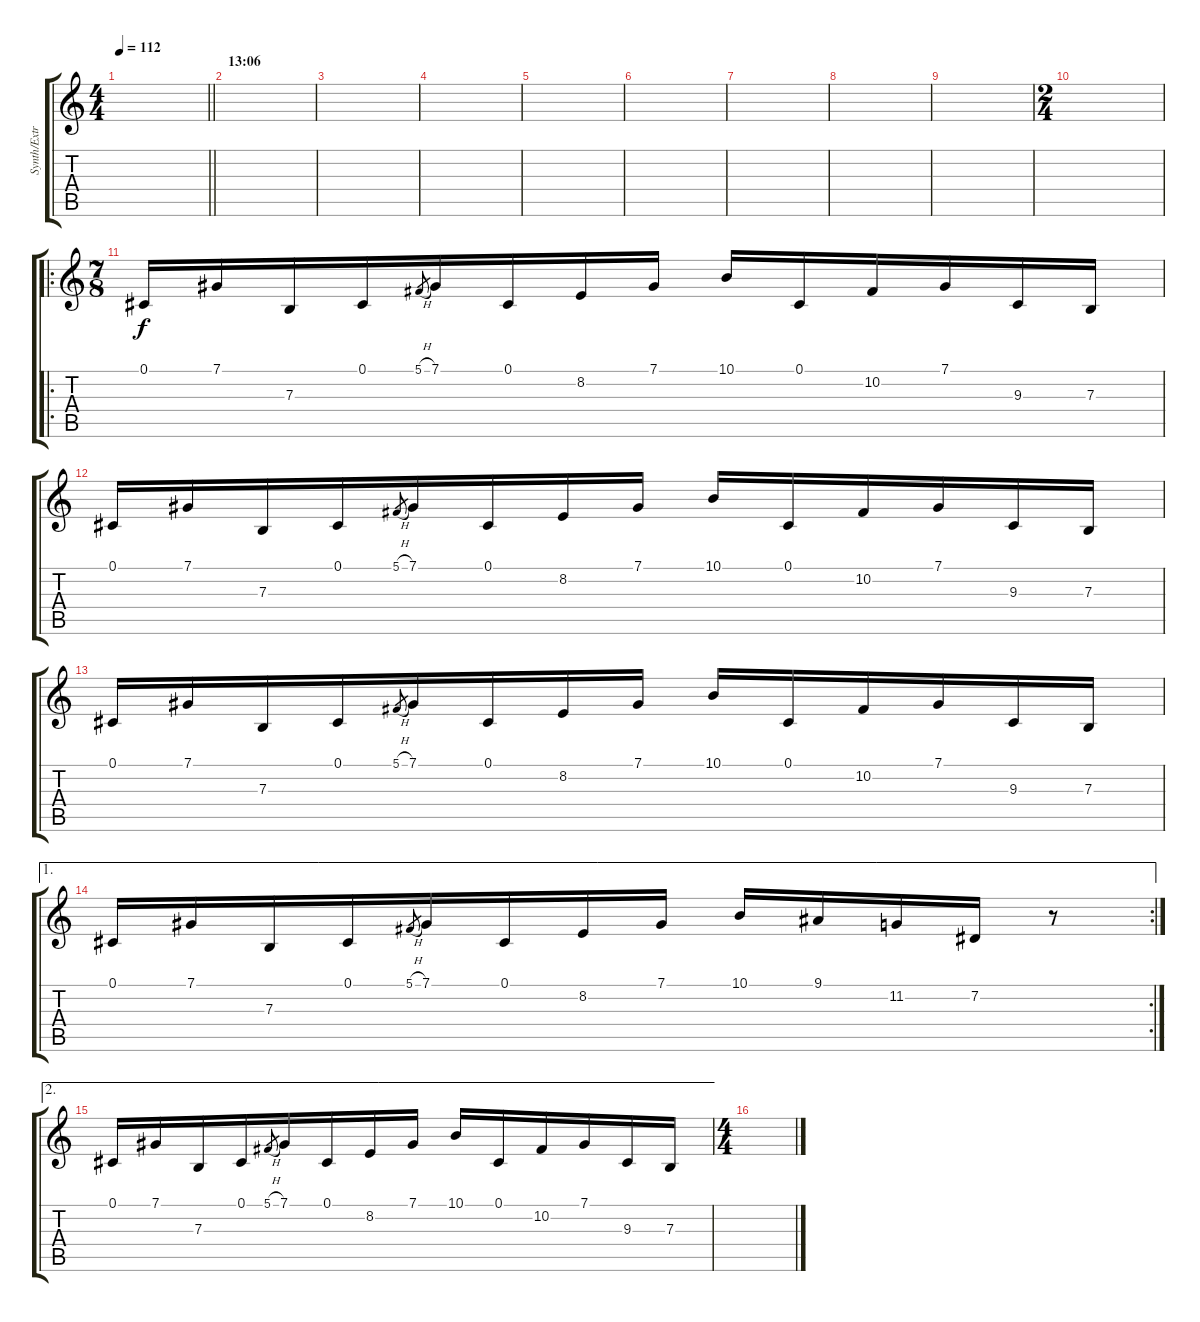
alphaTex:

\track ("Synth/Extra Guitar II/Vocals" "Synth/Extr") {instrument lead2sawtooth}
\staff {score tabs}
\tuning (Db4 Ab3 E3 B2 Gb2 Db2) {hide}
\ts (4 4)
\tempo 112
\clef g2
\barLineRight lightlight
\ks c
|
\section ("" "13:06")
|
|
|
|
|
|
|
|
\ts (2 4)
|
\ro
\ts (7 8)
0.1.16{instrument acousticguitarsteel} 7.1.16 7.3.16 0.1.16 5.1{h}.8{gr} 7.1.16 0.1.16 8.2.16 7.1.16 10.1.16 0.1.16 10.2.16 7.1.16 9.3.16 7.3.16 |
0.1.16 7.1.16 7.3.16 0.1.16 5.1{h}.8{gr} 7.1.16 0.1.16 8.2.16 7.1.16 10.1.16 0.1.16 10.2.16 7.1.16 9.3.16 7.3.16 |
0.1.16 7.1.16 7.3.16 0.1.16 5.1{h}.8{gr} 7.1.16 0.1.16 8.2.16 7.1.16 10.1.16 0.1.16 10.2.16 7.1.16 9.3.16 7.3.16 |
\ae 1
\rc 2
0.1.16 7.1.16 7.3.16 0.1.16 5.1{h}.8{gr} 7.1.16 0.1.16 8.2.16 7.1.16 10.1.16 9.1.16 11.2.16 7.2.16 r.8 |
\ae 2
0.1.16 7.1.16 7.3.16 0.1.16 5.1{h}.8{gr} 7.1.16 0.1.16 8.2.16 7.1.16 10.1.16 0.1.16 10.2.16 7.1.16 9.3.16 7.3.16 |
\ts (4 4)
